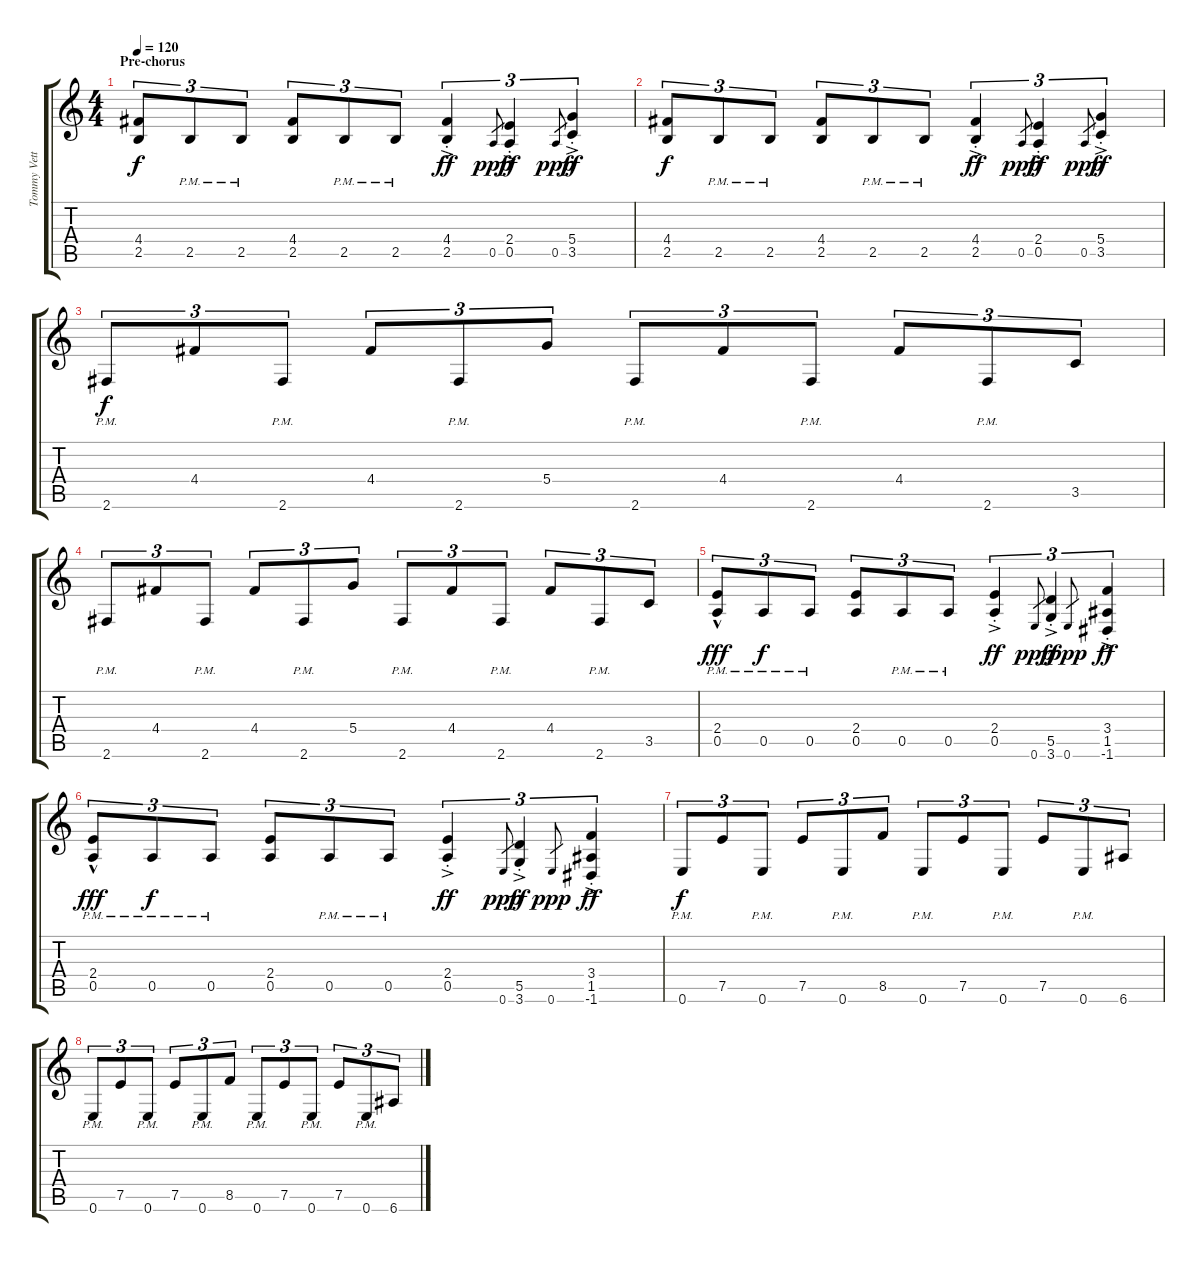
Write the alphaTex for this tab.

\track ("Tommy Vetterli 2" "Tommy Vett") {instrument overdrivenguitar}
\staff {score tabs}
\tuning (E4 B3 G3 D3 A2 E2) {hide}
\ts (4 4)
\section ("" "Pre-chorus")
\tempo 120
\clef g2
\ks c
(4.4 2.5).8{tu (3 2) dy f} 2.5{pm}.8{tu (3 2)} 2.5{pm}.8{tu (3 2)} (4.4 2.5).8{tu (3 2)} 2.5{pm}.8{tu (3 2)} 2.5{pm}.8{tu (3 2)} (4.4{ac st} 2.5{ac st}).4{tu (3 2) dy ff} 0.5.8{gr dy ppp} (2.4{ac st} 0.5{ac st}).4{tu (3 2) dy ff} 0.5.8{gr dy ppp} (5.4{ac st} 3.5{ac st}).4{tu (3 2) dy ff} |
(4.4 2.5).8{tu (3 2) dy f} 2.5{pm}.8{tu (3 2)} 2.5{pm}.8{tu (3 2)} (4.4 2.5).8{tu (3 2)} 2.5{pm}.8{tu (3 2)} 2.5{pm}.8{tu (3 2)} (4.4{ac st} 2.5{ac st}).4{tu (3 2) dy ff} 0.5.8{gr dy ppp} (2.4{ac st} 0.5{ac st}).4{tu (3 2) dy ff} 0.5.8{gr dy ppp} (5.4{ac st} 3.5{ac st}).4{tu (3 2) dy ff} |
2.6{pm}.8{tu (3 2) dy f} 4.4.8{tu (3 2)} 2.6{pm}.8{tu (3 2)} 4.4.8{tu (3 2)} 2.6{pm}.8{tu (3 2)} 5.4.8{tu (3 2)} 2.6{pm}.8{tu (3 2)} 4.4.8{tu (3 2)} 2.6{pm}.8{tu (3 2)} 4.4.8{tu (3 2)} 2.6{pm}.8{tu (3 2)} 3.5.8{tu (3 2)} |
2.6{pm}.8{tu (3 2)} 4.4.8{tu (3 2)} 2.6{pm}.8{tu (3 2)} 4.4.8{tu (3 2)} 2.6{pm}.8{tu (3 2)} 5.4.8{tu (3 2)} 2.6{pm}.8{tu (3 2)} 4.4.8{tu (3 2)} 2.6{pm}.8{tu (3 2)} 4.4.8{tu (3 2)} 2.6{pm}.8{tu (3 2)} 3.5.8{tu (3 2)} |
(2.4 0.5{hac pm}).8{tu (3 2) dy fff} 0.5{pm}.8{tu (3 2) dy f} 0.5{pm}.8{tu (3 2)} (2.4 0.5).8{tu (3 2)} 0.5{pm}.8{tu (3 2)} 0.5{pm}.8{tu (3 2)} (2.4{ac st} 0.5{ac st}).4{tu (3 2) dy ff} 0.6.8{gr dy ppp} (5.5{ac st} 3.6{ac}).4{tu (3 2) dy ff} 0.6.8{gr dy ppp} (3.4{ac st} 1.5{ac st} -1.6).4{tu (3 2) dy ff} |
(2.4 0.5{hac pm}).8{tu (3 2) dy fff} 0.5{pm}.8{tu (3 2) dy f} 0.5{pm}.8{tu (3 2)} (2.4 0.5).8{tu (3 2)} 0.5{pm}.8{tu (3 2)} 0.5{pm}.8{tu (3 2)} (2.4{ac st} 0.5{ac st}).4{tu (3 2) dy ff} 0.6.8{gr dy ppp} (5.5{ac st} 3.6{ac}).4{tu (3 2) dy ff} 0.6.8{gr dy ppp} (3.4{ac st} 1.5{ac st} -1.6).4{tu (3 2) dy ff} |
0.6{pm}.8{tu (3 2) dy f} 7.5.8{tu (3 2)} 0.6{pm}.8{tu (3 2)} 7.5.8{tu (3 2)} 0.6{pm}.8{tu (3 2)} 8.5.8{tu (3 2)} 0.6{pm}.8{tu (3 2)} 7.5.8{tu (3 2)} 0.6{pm}.8{tu (3 2)} 7.5.8{tu (3 2)} 0.6{pm}.8{tu (3 2)} 6.6.8{tu (3 2)} |
0.6{pm}.8{tu (3 2)} 7.5.8{tu (3 2)} 0.6{pm}.8{tu (3 2)} 7.5.8{tu (3 2)} 0.6{pm}.8{tu (3 2)} 8.5.8{tu (3 2)} 0.6{pm}.8{tu (3 2)} 7.5.8{tu (3 2)} 0.6{pm}.8{tu (3 2)} 7.5.8{tu (3 2)} 0.6{pm}.8{tu (3 2)} 6.6.8{tu (3 2)}
